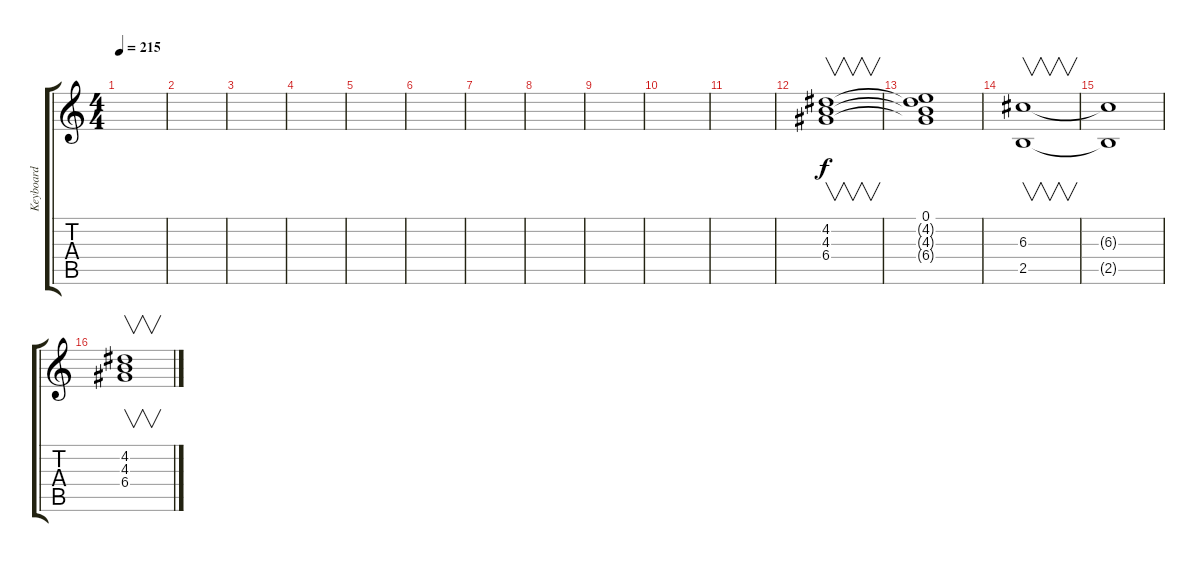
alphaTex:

\track ("Keyboard" "Keyboard") {instrument synthbass2}
\staff {score tabs}
\tuning (E4 B3 G3 D3 A2 E2) {hide}
\ts (4 4)
\tempo 215
\clef g2
\ks c
|
|
|
|
|
|
|
|
|
|
|
(4.2 4.3 6.4).1{v instrument electricguitarjazz} |
(0.1 4.2{t} 4.3{t} 6.4{t}).1 |
(6.3 2.5).1{v} |
(6.3{t} 2.5{t}).1 |
(4.2 4.3 6.4).1{v instrument electricguitarjazz}
